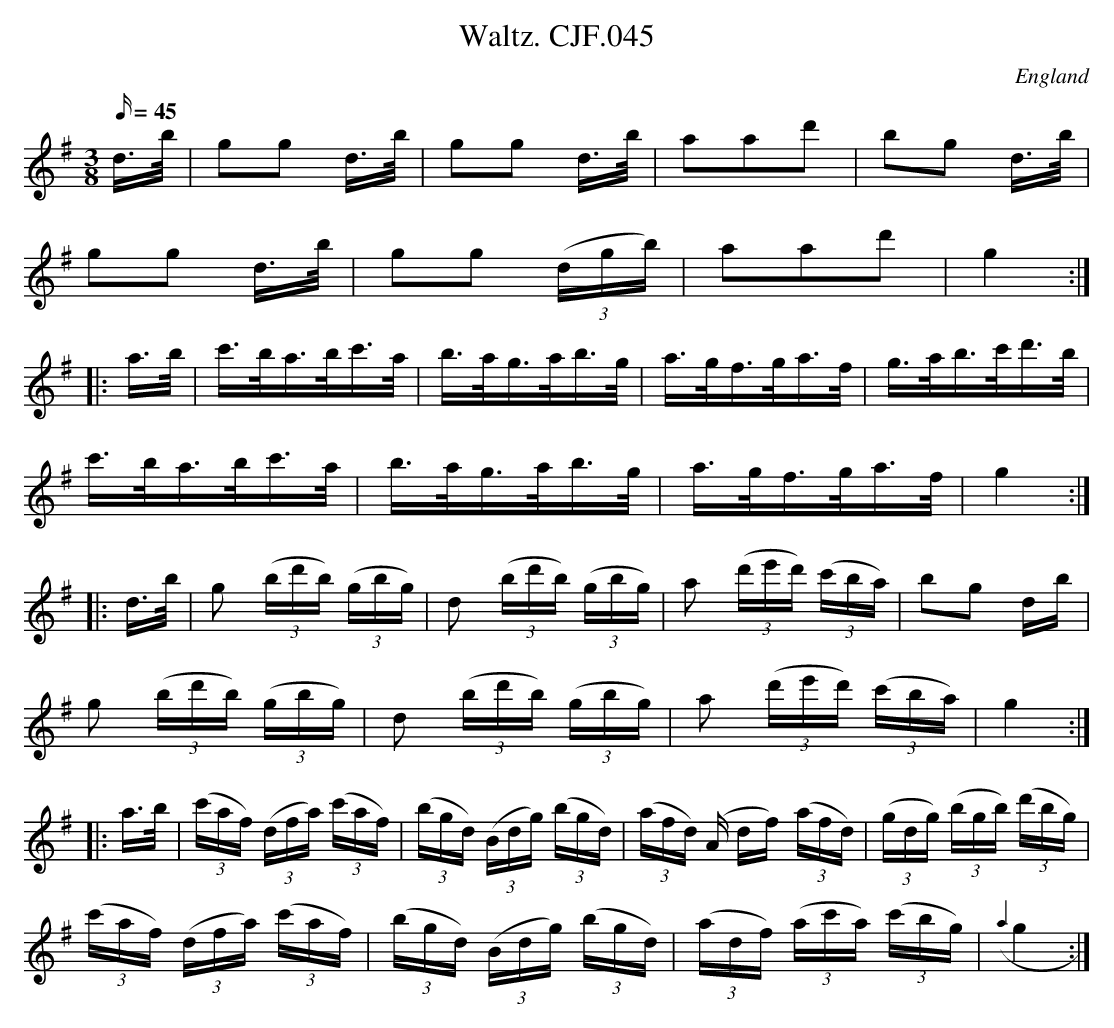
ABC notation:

X:1
T:Waltz. CJF.045
M:3/8
L:1/16
Q:45
O:England
K:G
d>b|g2g2 d>b|g2g2 d>b|a2a2d'2|b2g2 d>b|!g2g2 d>b|\
g2g2 ((3dgb)|a2a2d'2|g4:|:!a>b|c'>ba>bc'>a|b>ag>ab>g|a>gf>ga>f|
g>ab>c'd'>b|!c'>ba>bc'>a|b>ag>ab>g|a>gf>ga>f|g4:|:!d>b|\
g2 ((3bd'b) ((3gbg)|d2 ((3bd'b) ((3gbg)|a2 ((3d'e'd') ((3c'ba)|b2g2 db|!
g2 ((3bd'b) ((3gbg)|d2 ((3bd'b) ((3gbg)|a2 ((3d'e'd') ((3c'ba)|\
g4:|:!a>b|((3c'af) ((3dfa) ((3c'af)|((3bgd) ((3Bdg) ((3bgd)|((3afd) ((3A
df) ((3afd)|
((3gdg) ((3bgb) ((3d'bg)|!((3c'af) ((3dfa) ((3c'af)|\
((3bgd) ((3Bdg) ((3bgd)|((3adf) ((3ac'a) ((3c'bg)|({a2}g4:|]
